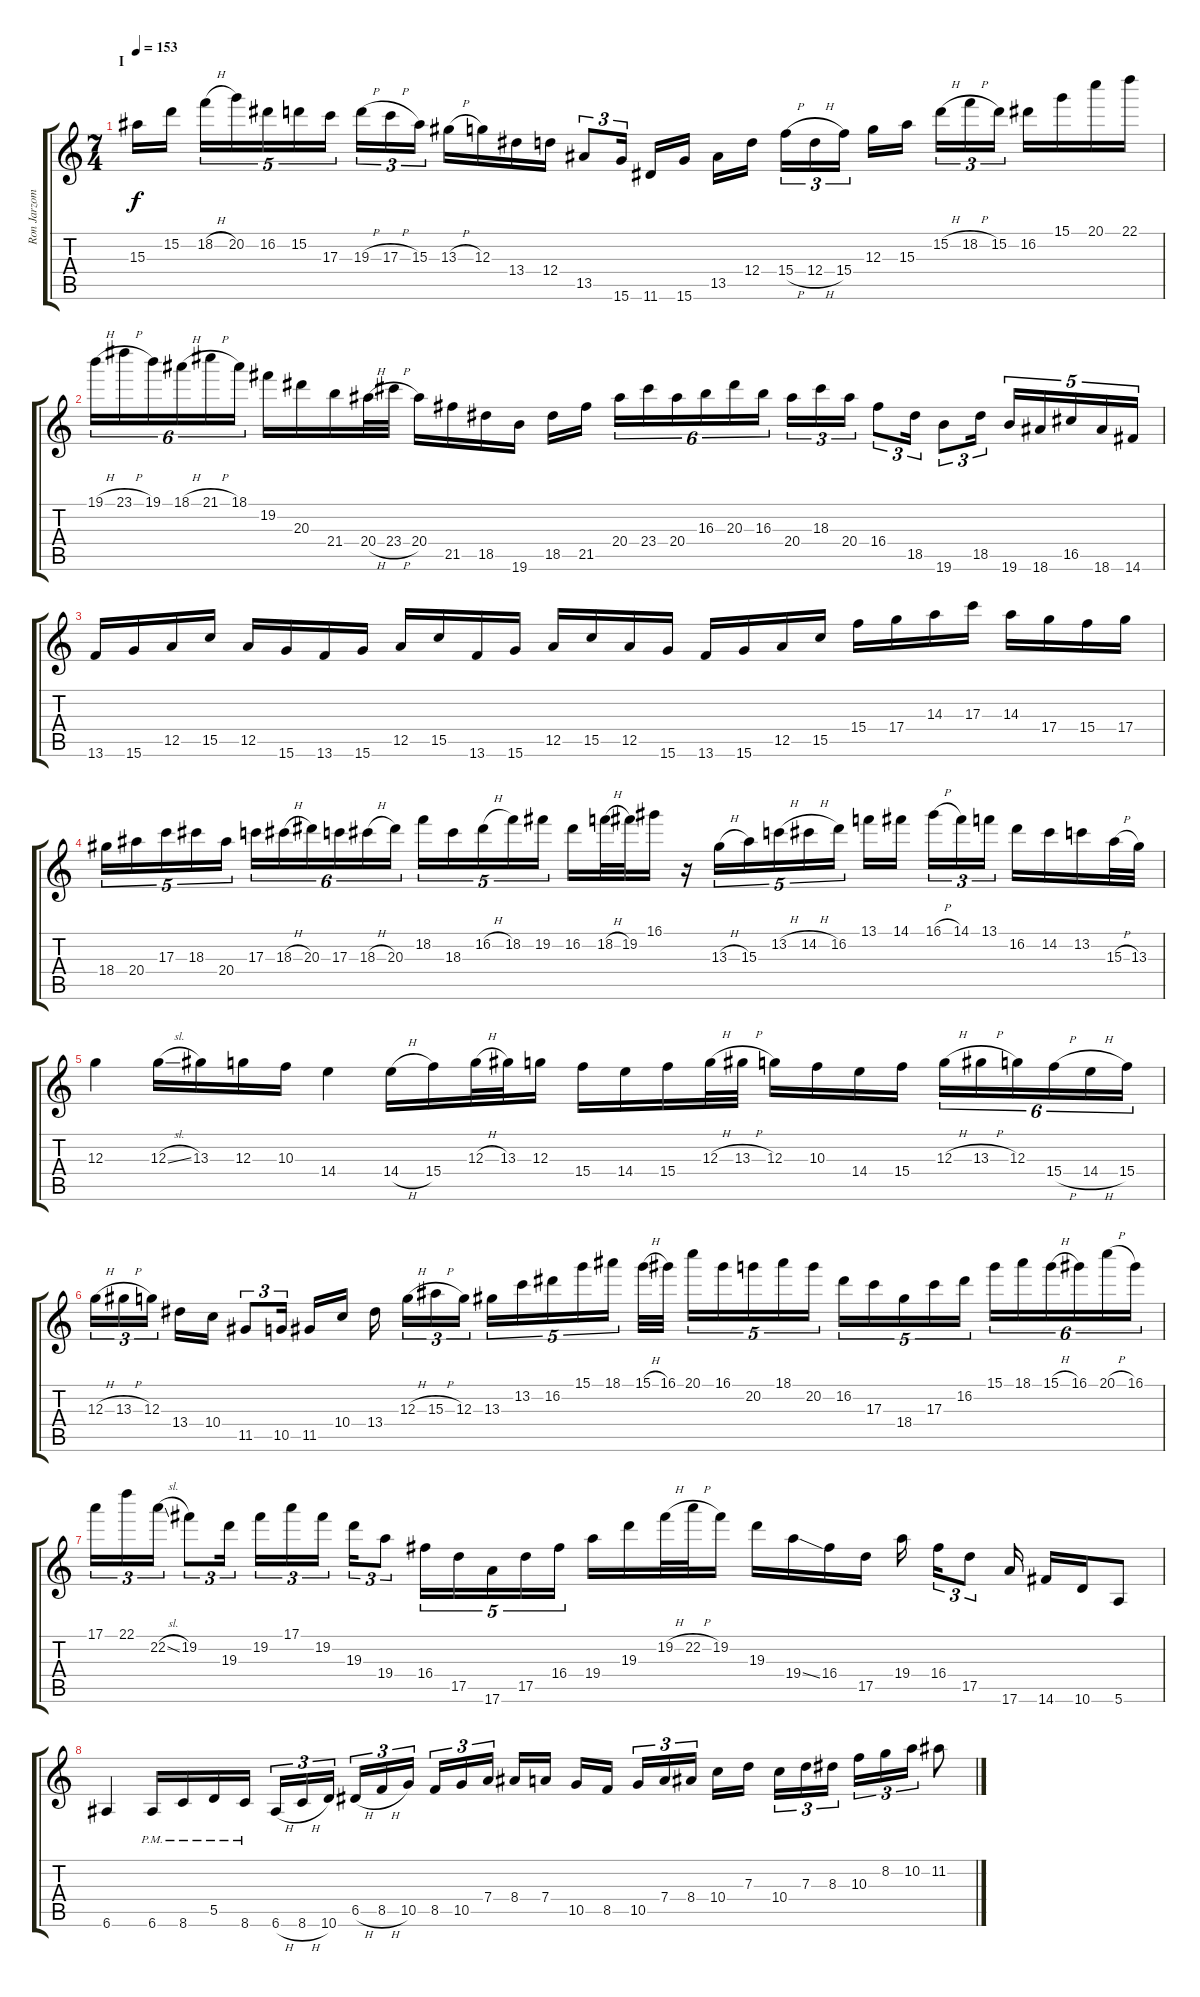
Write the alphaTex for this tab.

\track ("Ron Jarzombek" "Ron Jarzom") {instrument distortionguitar}
\staff {score tabs}
\tuning (E4 B3 G3 D3 A2 E2) {hide}
\ts (7 4)
\section ("" "I")
\tempo 153
\clef g2
\ks c
15.3.16{dy f instrument distortionguitar} 15.2.16 18.2{h}.16{tu (5 4)} 20.2.16{tu (5 4)} 16.2.16{tu (5 4)} 15.2.16{tu (5 4)} 17.3.16{tu (5 4)} 19.3{h}.16{tu (3 2)} 17.3{h}.16{tu (3 2)} 15.3.16{tu (3 2)} 13.3{h}.16 12.3.16 13.4.16 12.4.16 13.5.8{tu (3 2)} 15.6.16{tu (3 2)} 11.6.16 15.6.16 13.5.16 12.4.16 15.4{h}.16{tu (3 2)} 12.4{h}.16{tu (3 2)} 15.4.16{tu (3 2)} 12.3.16 15.3.16 15.2{h}.16{tu (3 2)} 18.2{h}.16{tu (3 2)} 15.2.16{tu (3 2)} 16.2.16 15.1.16 20.1.16 22.1.16 |
19.1{h}.16{tu (6 4)} 23.1{h}.16{tu (6 4)} 19.1.16{tu (6 4)} 18.1{h}.16{tu (6 4)} 21.1{h}.16{tu (6 4)} 18.1.16{tu (6 4)} 19.2.16 20.3.16 21.4.16 20.4{h}.32 23.4{h}.32 20.4.16 21.5.16 18.5.16 19.6.16 18.5.16 21.5.16 20.4.16{tu (6 4)} 23.4.16{tu (6 4)} 20.4.16{tu (6 4)} 16.3.16{tu (6 4)} 20.3.16{tu (6 4)} 16.3.16{tu (6 4)} 20.4.16{tu (3 2)} 18.3.16{tu (3 2)} 20.4.16{tu (3 2)} 16.4.8{tu (3 2)} 18.5.16{tu (3 2)} 19.6.8{tu (3 2)} 18.5.16{tu (3 2)} 19.6.16{tu (5 4)} 18.6.16{tu (5 4)} 16.5.16{tu (5 4)} 18.6.16{tu (5 4)} 14.6.16{tu (5 4)} |
13.6.16 15.6.16 12.5.16 15.5.16 12.5.16 15.6.16 13.6.16 15.6.16 12.5.16 15.5.16 13.6.16 15.6.16 12.5.16 15.5.16 12.5.16 15.6.16 13.6.16 15.6.16 12.5.16 15.5.16 15.4.16 17.4.16 14.3.16 17.3.16 14.3.16 17.4.16 15.4.16 17.4.16 |
18.4.16{tu (5 4)} 20.4.16{tu (5 4)} 17.3.16{tu (5 4)} 18.3.16{tu (5 4)} 20.4.16{tu (5 4)} 17.3.16{tu (6 4)} 18.3{h}.16{tu (6 4)} 20.3.16{tu (6 4)} 17.3.16{tu (6 4)} 18.3{h}.16{tu (6 4)} 20.3.16{tu (6 4)} 18.2.16{tu (5 4)} 18.3.16{tu (5 4)} 16.2{h}.16{tu (5 4)} 18.2.16{tu (5 4)} 19.2.16{tu (5 4)} 16.2.16 18.2{h}.32 19.2.32 16.1.16 r.16 13.3{h}.16{tu (5 4)} 15.3.16{tu (5 4)} 13.2{h}.16{tu (5 4)} 14.2{h}.16{tu (5 4)} 16.2.16{tu (5 4)} 13.1.16 14.1.16 16.1{h}.16{tu (3 2)} 14.1.16{tu (3 2)} 13.1.16{tu (3 2)} 16.2.16 14.2.16 13.2.16 15.3{h}.32 13.3.32 |
12.3.4 12.3{sl}.16 13.3.16 12.3.16 10.3.16 14.4.4 14.4{h}.16 15.4.16 12.3{h}.32 13.3.32 12.3.16 15.4.16 14.4.16 15.4.16 12.3{h}.32 13.3{h}.32 12.3.16 10.3.16 14.4.16 15.4.16 12.3{h}.16{tu (6 4)} 13.3{h}.16{tu (6 4)} 12.3.16{tu (6 4)} 15.4{h}.16{tu (6 4)} 14.4{h}.16{tu (6 4)} 15.4.16{tu (6 4)} |
12.3{h}.16{tu (3 2)} 13.3{h}.16{tu (3 2)} 12.3.16{tu (3 2)} 13.4.16 10.4.16 11.5.8{tu (3 2)} 10.5.16{tu (3 2)} 11.5.16 10.4.16 13.4.16 12.3{h}.16{tu (3 2)} 15.3{h}.16{tu (3 2)} 12.3.16{tu (3 2)} 13.3.16{tu (5 4)} 13.2.16{tu (5 4)} 16.2.16{tu (5 4)} 15.1.16{tu (5 4)} 18.1.16{tu (5 4)} 15.1{h}.32 16.1.32 20.1.16{tu (5 4)} 16.1.16{tu (5 4)} 20.2.16{tu (5 4)} 18.1.16{tu (5 4)} 20.2.16{tu (5 4)} 16.2.16{tu (5 4)} 17.3.16{tu (5 4)} 18.4.16{tu (5 4)} 17.3.16{tu (5 4)} 16.2.16{tu (5 4)} 15.1.16{tu (6 4)} 18.1.16{tu (6 4)} 15.1{h}.16{tu (6 4)} 16.1.16{tu (6 4)} 20.1{h}.16{tu (6 4)} 16.1.16{tu (6 4)} |
17.1.16{tu (3 2)} 22.1.16{tu (3 2)} 22.2{sl}.16{tu (3 2)} 19.2.8{tu (3 2)} 19.3.16{tu (3 2)} 19.2.16{tu (3 2)} 17.1.16{tu (3 2)} 19.2.16{tu (3 2)} 19.3.16{tu (3 2)} 19.4.8{tu (3 2)} 16.4.16{tu (5 4)} 17.5.16{tu (5 4)} 17.6.16{tu (5 4)} 17.5.16{tu (5 4)} 16.4.16{tu (5 4)} 19.4.16 19.3.16 19.2{h}.32 22.2{h}.32 19.2.16 19.3.16 19.4{ss}.16 16.4.16 17.5.16 19.4.16 16.4.16{tu (3 2)} 17.5.8{tu (3 2)} 17.6.16 14.6.16 10.6.16 5.6.8 |
6.6.4 6.6{pm}.16 8.6{pm}.16 5.5{pm}.16 8.6{pm}.16 6.6{h}.16{tu (3 2)} 8.6{h}.16{tu (3 2)} 10.6.16{tu (3 2)} 6.5{h}.16{tu (3 2)} 8.5{h}.16{tu (3 2)} 10.5.16{tu (3 2)} 8.5.16{tu (3 2)} 10.5.16{tu (3 2)} 7.4.16{tu (3 2)} 8.4.16 7.4.16 10.5.16 8.5.16 10.5.16{tu (3 2)} 7.4.16{tu (3 2)} 8.4.16{tu (3 2)} 10.4.16 7.3.16 10.4.16{tu (3 2)} 7.3.16{tu (3 2)} 8.3.16{tu (3 2)} 10.3.16{tu (3 2)} 8.2.16{tu (3 2)} 10.2.16{tu (3 2)} 11.2.8
